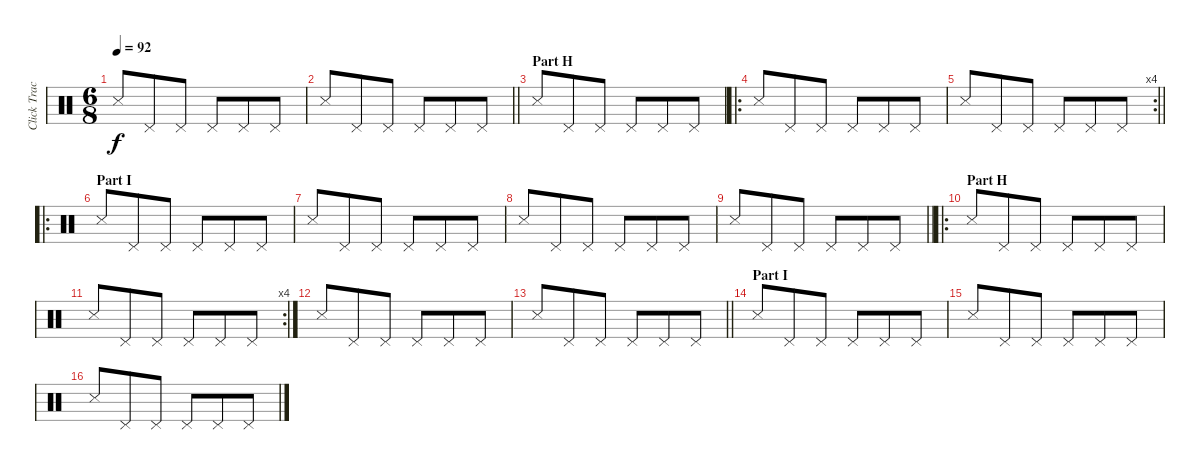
\track ("Click Track" "Click Trac") {instrument percussion}
\staff {score}
\articulation defaults
\ts (6 8)
\tempo 92
\clef neutral
\ks c "Snare (side stick) 3".8{dy f} "Pedal Hi-Hat (hit)".8 "Pedal Hi-Hat (hit)".8 "Pedal Hi-Hat (hit)".8 "Pedal Hi-Hat (hit)".8 "Pedal Hi-Hat (hit)".8
|
\barLineRight lightlight "Snare (side stick) 3".8 "Pedal Hi-Hat (hit)".8 "Pedal Hi-Hat (hit)".8 "Pedal Hi-Hat (hit)".8 "Pedal Hi-Hat (hit)".8 "Pedal Hi-Hat (hit)".8
|
\section ("" "Part H")
"Snare (side stick) 3".8 "Pedal Hi-Hat (hit)".8 "Pedal Hi-Hat (hit)".8 "Pedal Hi-Hat (hit)".8 "Pedal Hi-Hat (hit)".8 "Pedal Hi-Hat (hit)".8 |
\ro "Snare (side stick) 3".8 "Pedal Hi-Hat (hit)".8 "Pedal Hi-Hat (hit)".8 "Pedal Hi-Hat (hit)".8 "Pedal Hi-Hat (hit)".8 "Pedal Hi-Hat (hit)".8
|
\rc 4
\barLineRight lightlight "Snare (side stick) 3".8 "Pedal Hi-Hat (hit)".8 "Pedal Hi-Hat (hit)".8 "Pedal Hi-Hat (hit)".8 "Pedal Hi-Hat (hit)".8 "Pedal Hi-Hat (hit)".8
|
\ro
\section ("" "Part I")
"Snare (side stick) 3".8 "Pedal Hi-Hat (hit)".8 "Pedal Hi-Hat (hit)".8 "Pedal Hi-Hat (hit)".8 "Pedal Hi-Hat (hit)".8 "Pedal Hi-Hat (hit)".8 |
"Snare (side stick) 3".8 "Pedal Hi-Hat (hit)".8 "Pedal Hi-Hat (hit)".8 "Pedal Hi-Hat (hit)".8 "Pedal Hi-Hat (hit)".8 "Pedal Hi-Hat (hit)".8 |
"Snare (side stick) 3".8 "Pedal Hi-Hat (hit)".8 "Pedal Hi-Hat (hit)".8 "Pedal Hi-Hat (hit)".8 "Pedal Hi-Hat (hit)".8 "Pedal Hi-Hat (hit)".8 |
\barLineRight lightlight "Snare (side stick) 3".8 "Pedal Hi-Hat (hit)".8 "Pedal Hi-Hat (hit)".8 "Pedal Hi-Hat (hit)".8 "Pedal Hi-Hat (hit)".8 "Pedal Hi-Hat (hit)".8
|
\ro
\section ("" "Part H")
"Snare (side stick) 3".8 "Pedal Hi-Hat (hit)".8 "Pedal Hi-Hat (hit)".8 "Pedal Hi-Hat (hit)".8 "Pedal Hi-Hat (hit)".8 "Pedal Hi-Hat (hit)".8 |
\rc 4 "Snare (side stick) 3".8 "Pedal Hi-Hat (hit)".8 "Pedal Hi-Hat (hit)".8 "Pedal Hi-Hat (hit)".8 "Pedal Hi-Hat (hit)".8 "Pedal Hi-Hat (hit)".8
|
"Snare (side stick) 3".8 "Pedal Hi-Hat (hit)".8 "Pedal Hi-Hat (hit)".8 "Pedal Hi-Hat (hit)".8 "Pedal Hi-Hat (hit)".8 "Pedal Hi-Hat (hit)".8 |
\barLineRight lightlight "Snare (side stick) 3".8 "Pedal Hi-Hat (hit)".8 "Pedal Hi-Hat (hit)".8 "Pedal Hi-Hat (hit)".8 "Pedal Hi-Hat (hit)".8 "Pedal Hi-Hat (hit)".8
|
\section ("" "Part I")
"Snare (side stick) 3".8 "Pedal Hi-Hat (hit)".8 "Pedal Hi-Hat (hit)".8 "Pedal Hi-Hat (hit)".8 "Pedal Hi-Hat (hit)".8 "Pedal Hi-Hat (hit)".8 |
"Snare (side stick) 3".8 "Pedal Hi-Hat (hit)".8 "Pedal Hi-Hat (hit)".8 "Pedal Hi-Hat (hit)".8 "Pedal Hi-Hat (hit)".8 "Pedal Hi-Hat (hit)".8 |
"Snare (side stick) 3".8 "Pedal Hi-Hat (hit)".8 "Pedal Hi-Hat (hit)".8 "Pedal Hi-Hat (hit)".8 "Pedal Hi-Hat (hit)".8 "Pedal Hi-Hat (hit)".8
